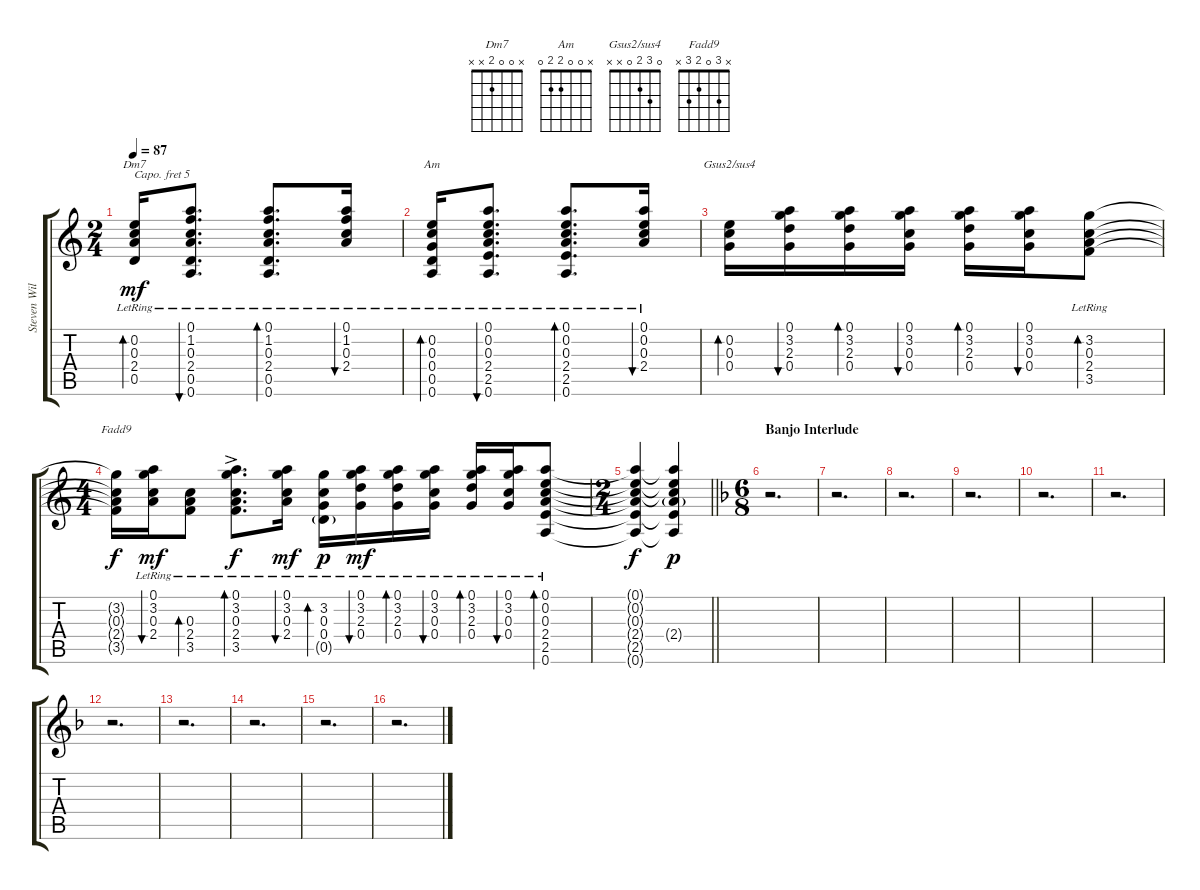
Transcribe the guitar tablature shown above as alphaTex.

\track ("Steven Wilson Acous. Gtr. R" "Steven Wil") {instrument acousticguitarsteel}
\staff {score tabs}
\capo 5
\tuning (E4 B3 G3 D3 A2 E2) {hide}
\chord ("Dm7" x 0 0 2 x x)
\chord ("Am" x 0 0 2 2 0)
\chord ("Gsus2/sus4" 0 3 2 0 x x)
\chord ("Fadd9" x 3 0 2 3 x)
\ts (2 4)
\tempo 87
\clef g2
\ks aminor
(0.2{lr} 0.3{lr} 2.4{lr} 0.5{lr}).16{bd 30 ch "Dm7" dy mf} (0.1{lr} 1.2{lr} 0.3{lr} 2.4{lr} 0.5{lr} 0.6{lr}).8{d bu 30} (0.1{lr} 1.2{lr} 0.3{lr} 2.4{lr} 0.5{lr} 0.6{lr}).8{d bd 30} (0.1{lr} 1.2{lr} 0.3{lr} 2.4{lr}).16{bu 30} |
(0.2{lr} 0.3{lr} 0.4{lr} 0.5{lr} 0.6{lr}).16{bd 30 ch "Am"} (0.1{lr} 0.2{lr} 0.3{lr} 2.4{lr} 2.5{lr} 0.6{lr}).8{d bu 30} (0.1{lr} 0.2{lr} 0.3{lr} 2.4{lr} 2.5{lr} 0.6{lr}).8{d bd 30} (0.1{lr} 0.2{lr} 0.3{lr} 2.4{lr}).16{bu 30} |
(0.2 0.3 0.4).16{bd 30 ch "Gsus2/sus4"} (0.1 3.2 2.3 0.4).16{bu 30} (0.1 3.2 2.3 0.4).16{bd 30} (0.1 3.2 0.3 0.4).16{bu 30} (0.1 3.2 2.3 0.4).16{bd 30} (0.1 3.2 0.3 0.4).16{bu 30} (3.2{lr} 0.3{lr} 2.4{lr} 3.5{lr}).8{bd 30} |
\ts (4 4)
(3.2{t} 0.3{t} 2.4{t} 3.5{t}).16{ch "Fadd9" dy f} (0.1{lr} 3.2{lr} 0.3{lr} 2.4{lr}).16{bu 30 dy mf} (0.3{lr} 2.4{lr} 3.5{lr}).8{bd 30} (0.1{ac lr} 3.2{ac lr} 0.3{ac lr} 2.4{ac lr} 3.5{ac lr}).8{d bd 30 dy f} (0.1{lr} 3.2{lr} 0.3{lr} 2.4{lr}).16{bu 30 dy mf} (3.2{lr} 0.3{lr} 0.4{lr} 0.5{g lr}).16{bd 30 dy p} (0.1{lr} 3.2{lr} 2.3{lr} 0.4{lr}).16{bu 30 dy mf} (0.1{lr} 3.2{lr} 2.3{lr} 0.4{lr}).16{bd 30} (0.1{lr} 3.2{lr} 0.3{lr} 0.4{lr}).16{bu 30} (0.1{lr} 3.2{lr} 2.3{lr} 0.4{lr}).16{bd 30} (0.1{lr} 3.2{lr} 0.3{lr} 0.4{lr}).16{bu 30} (0.1{lr} 0.2{lr} 0.3{lr} 2.4{lr} 2.5{lr} 0.6{lr}).8{bd 30} |
\ts (2 4)
\barLineRight lightlight
(0.1{t} 0.2{t} 0.3{t} 2.4{t} 2.5{t} 0.6{t}).4{dy f} (0.1{t} 0.2{t} 0.3{t} 2.4{g} 2.5{t} 0.6{t}).4{dy p} |
\ts (6 8)
\section ("" "Banjo Interlude")
\ks f
r.2{d} |
r.2{d} |
r.2{d} |
r.2{d} |
r.2{d} |
r.2{d} |
r.2{d} |
r.2{d} |
r.2{d} |
r.2{d} |
r.2{d}
